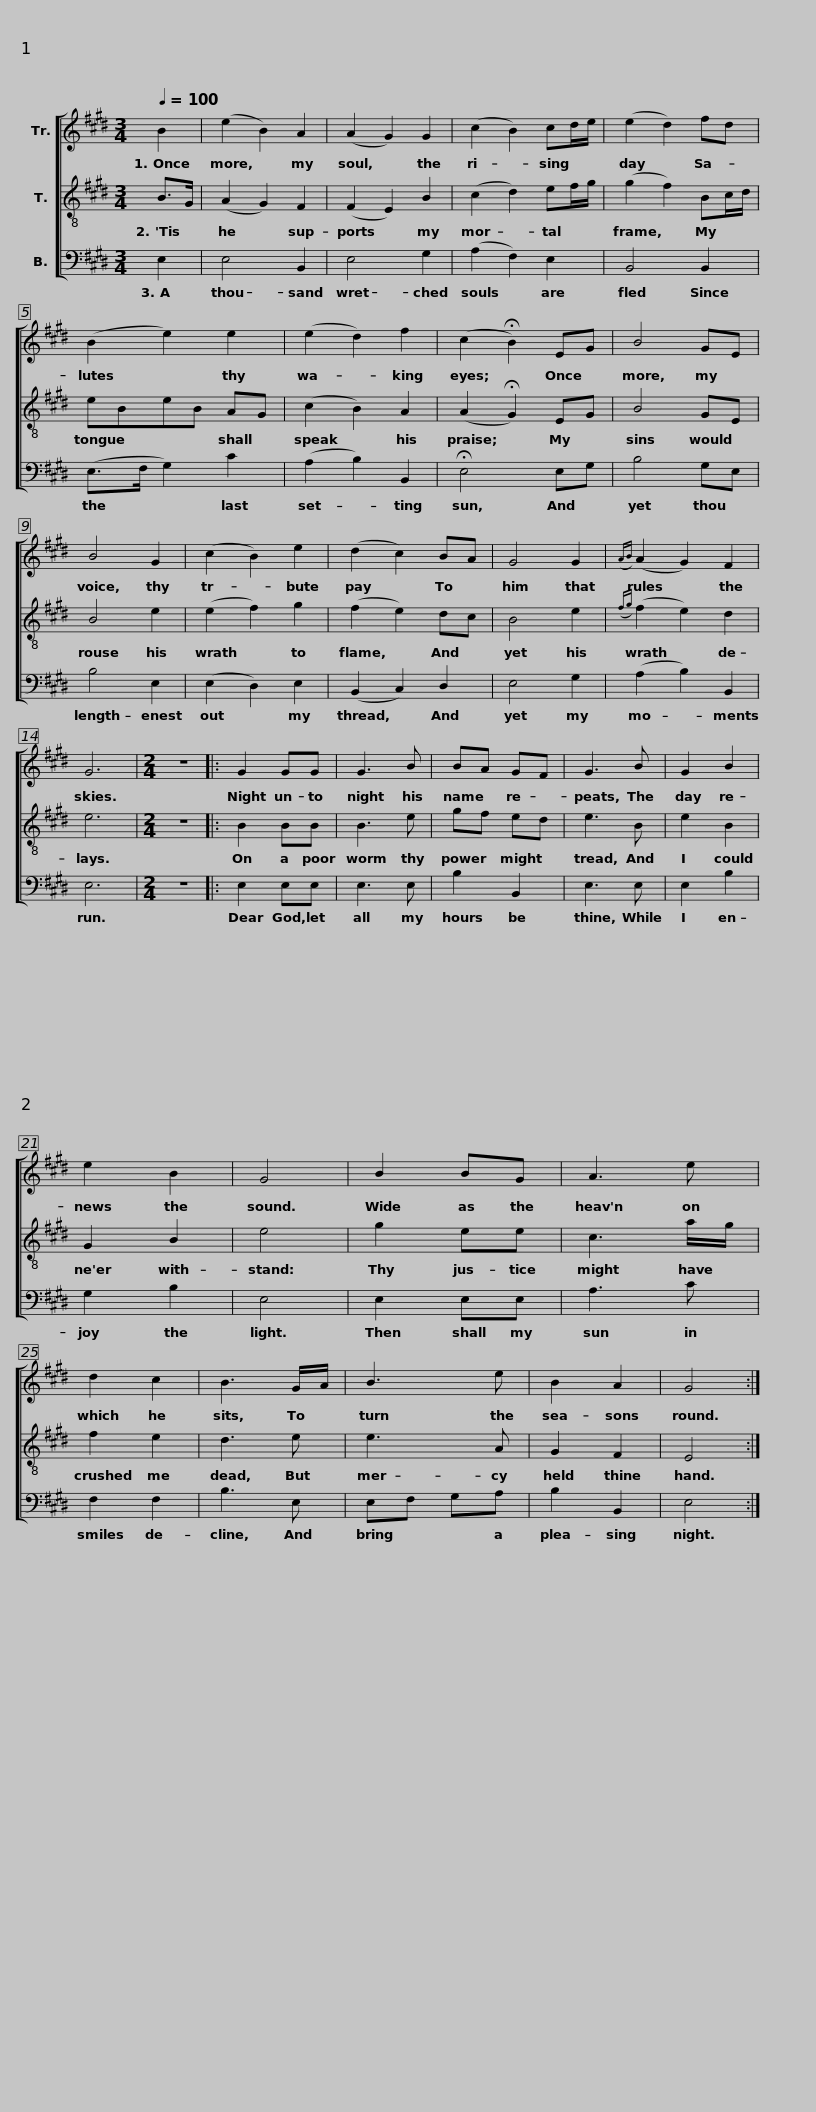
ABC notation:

X:1
%%score [ 1 2 3 ]
L:1/8
Q:1/4=100
M:3/4
I:linebreak $
K:E
V:1 treble
V:2 treble-8
V:3 bass
V:1
 B2 | (e2 B2) A2 | (A2 G2) G2 | (c2 B2) cd/e/ | (e2 d2) fd | %5
 (B2 e2) e2 | (e2 d2) f2 |$ (c2 !fermata!B2) EG | B4 GE | B4 G2 | %10
 (c2 B2) e2 | (d2 c2) BA | G4 G2 |({AB)} (A2 G2) F2 |$ G6 | %15
[M:2/4] z4 |: G2 GG | G3 B | BA GF | G3 B | %20
 G2 B2 | e2 B2 | G4 |$ B2 BG | A3 e | %25
 d2 c2 | B3 G/A/ | B3 e | B2 A2 | G4 :| %30
V:2
 B>G | (A2 G2) F2 | (F2 E2) B2 | (c2 d2) ef/g/ | (g2 f2) Bc/d/ | %5
 eBeB AG | (c2 B2) A2 |$ (A2 !fermata!G2) EG | B4 GE | B4 e2 | %10
 (e2 f2) g2 | (f2 e2) dc | B4 e2 |({fg)} (f2 e2) d2 |$ e6 | %15
[M:2/4] z4 |: B2 BB | B3 e | gf ed | e3 B | %20
 e2 B2 | G2 B2 | e4 |$ g2 ee | c3 a/g/ | %25
 f2 e2 | d3 e | e3 A | G2 F2 | E4 :| %30
V:3
 E,2 | E,4 B,,2 | E,4 G,2 | (A,2 F,2) E,2 | B,,4 B,,2 | %5
 (E,>F, G,2) C2 | (A,2 B,2) B,,2 |$ !fermata!E,4 E,G, | B,4 G,E, | B,4 E,2 | %10
 (E,2 D,2) E,2 | (B,,2 C,2) D,2 | E,4 G,2 | (A,2 B,2) B,,2 |$ E,6 | %15
[M:2/4] z4 |: E,2 E,E, | E,3 E, | B,2 B,,2 | E,3 E, | %20
 E,2 B,2 | G,2 B,2 | E,4 |$ E,2 E,E, | A,3 C | %25
 F,2 F,2 | B,3 E, | E,F, G,A, | B,2 B,,2 | E,4 :| %30
